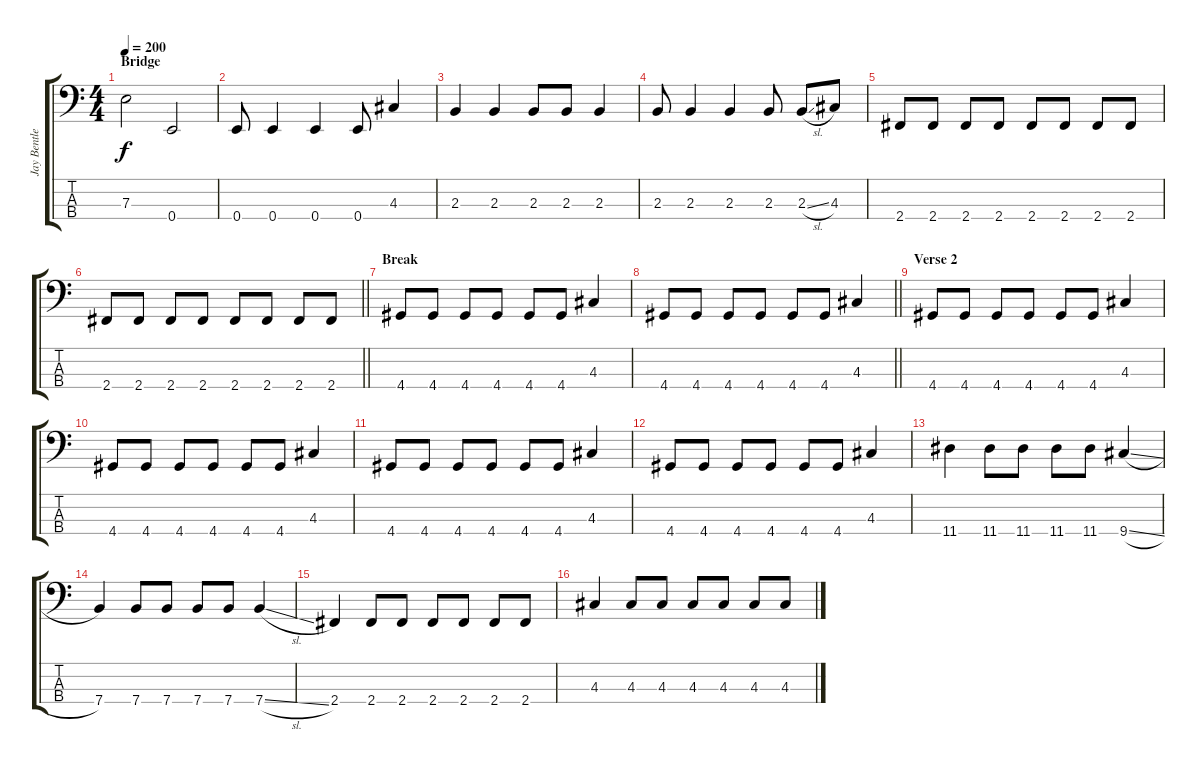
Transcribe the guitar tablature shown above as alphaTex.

\track ("Jay Bentley" "Jay Bentle") {instrument electricbasspick}
\staff {score tabs}
\tuning (G2 D2 A1 E1) {hide}
\ts (4 4)
\section ("" "Bridge")
\tempo 200
\clef f4
\ks c
7.3.2{dy f} 0.4.2 |
0.4.8 0.4.4 0.4.4 0.4.8 4.3.4 |
2.3.4 2.3.4 2.3.8 2.3.8 2.3.4 |
2.3.8 2.3.4 2.3.4 2.3.8 2.3{sl}.8 4.3.8 |
2.4.8 2.4.8 2.4.8 2.4.8 2.4.8 2.4.8 2.4.8 2.4.8 |
\barLineRight lightlight
2.4.8 2.4.8 2.4.8 2.4.8 2.4.8 2.4.8 2.4.8 2.4.8 |
\section ("" "Break")
4.4.8 4.4.8 4.4.8 4.4.8 4.4.8 4.4.8 4.3.4 |
\barLineRight lightlight
4.4.8 4.4.8 4.4.8 4.4.8 4.4.8 4.4.8 4.3.4 |
\section ("" "Verse 2")
4.4.8 4.4.8 4.4.8 4.4.8 4.4.8 4.4.8 4.3.4 |
4.4.8 4.4.8 4.4.8 4.4.8 4.4.8 4.4.8 4.3.4 |
4.4.8 4.4.8 4.4.8 4.4.8 4.4.8 4.4.8 4.3.4 |
4.4.8 4.4.8 4.4.8 4.4.8 4.4.8 4.4.8 4.3.4 |
11.4.4 11.4.8 11.4.8 11.4.8 11.4.8 9.4{sl}.4 |
7.4.4 7.4.8 7.4.8 7.4.8 7.4.8 7.4{sl}.4 |
2.4.4 2.4.8 2.4.8 2.4.8 2.4.8 2.4.8 2.4.8 |
4.3.4 4.3.8 4.3.8 4.3.8 4.3.8 4.3.8 4.3.8
